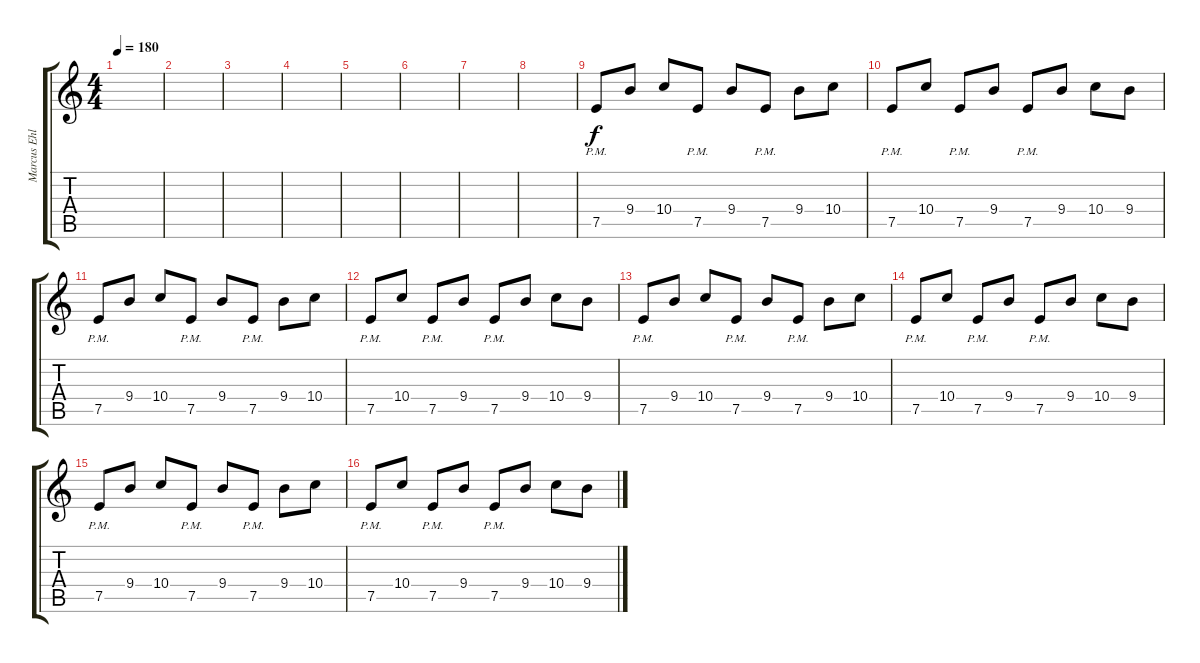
\track ("Marcus Ehlin" "Marcus Ehl") {instrument distortionguitar}
\staff {score tabs}
\tuning (E4 B3 G3 D3 A2 E2) {hide}
\ts (4 4)
\tempo 180
\clef g2
\ks c
|
|
|
|
|
|
|
|
7.5{pm}.8 9.4.8 10.4.8 7.5{pm}.8 9.4.8 7.5{pm}.8 9.4.8 10.4.8 |
7.5{pm}.8 10.4.8 7.5{pm}.8 9.4.8 7.5{pm}.8 9.4.8 10.4.8 9.4.8 |
7.5{pm}.8 9.4.8 10.4.8 7.5{pm}.8 9.4.8 7.5{pm}.8 9.4.8 10.4.8 |
7.5{pm}.8 10.4.8 7.5{pm}.8 9.4.8 7.5{pm}.8 9.4.8 10.4.8 9.4.8 |
7.5{pm}.8 9.4.8 10.4.8 7.5{pm}.8 9.4.8 7.5{pm}.8 9.4.8 10.4.8 |
7.5{pm}.8 10.4.8 7.5{pm}.8 9.4.8 7.5{pm}.8 9.4.8 10.4.8 9.4.8 |
7.5{pm}.8 9.4.8 10.4.8 7.5{pm}.8 9.4.8 7.5{pm}.8 9.4.8 10.4.8 |
7.5{pm}.8 10.4.8 7.5{pm}.8 9.4.8 7.5{pm}.8 9.4.8 10.4.8 9.4.8
